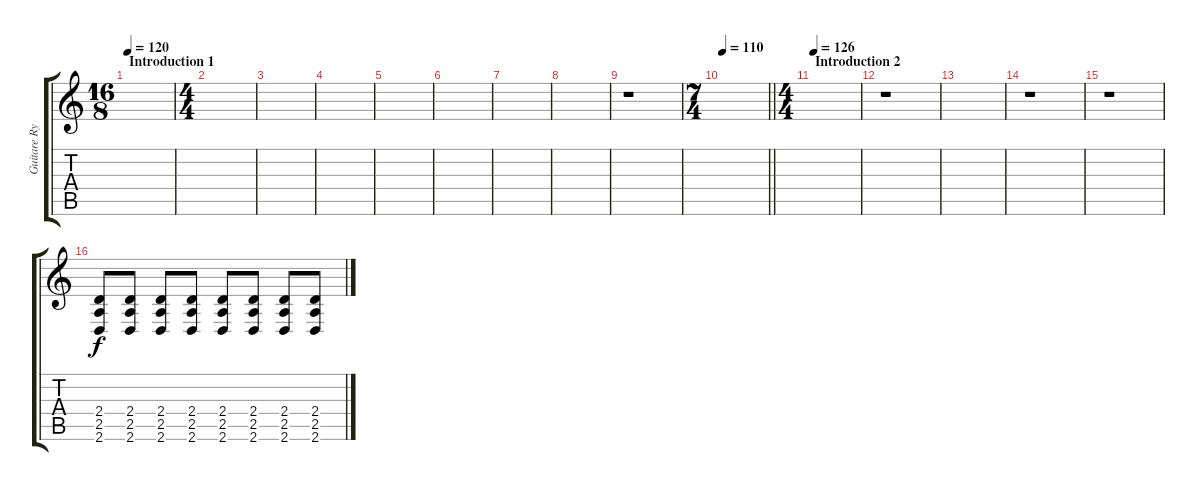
\track ("Guitare Rythmique" "Guitare Ry") {instrument distortionguitar}
\staff {score tabs}
\tuning (D4 A3 F3 C3 G2 C2) {hide}
\ts (16 8)
\section ("" "Introduction 1")
\tempo 120
\tempo 126
\tempo 120
\clef g2
\ks c
|
\ts (4 4)
|
|
|
|
|
|
|
r.1 |
\ts (7 4)
\tempo 110
\barLineRight lightlight
|
\ts (4 4)
\section ("" "Introduction 2")
\tempo 126
|
r.1 |
|
r.1 |
r.1 |
(2.4 2.5 2.6).8 (2.4 2.5 2.6).8 (2.4 2.5 2.6).8 (2.4 2.5 2.6).8 (2.4 2.5 2.6).8 (2.4 2.5 2.6).8 (2.4 2.5 2.6).8 (2.4 2.5 2.6).8
